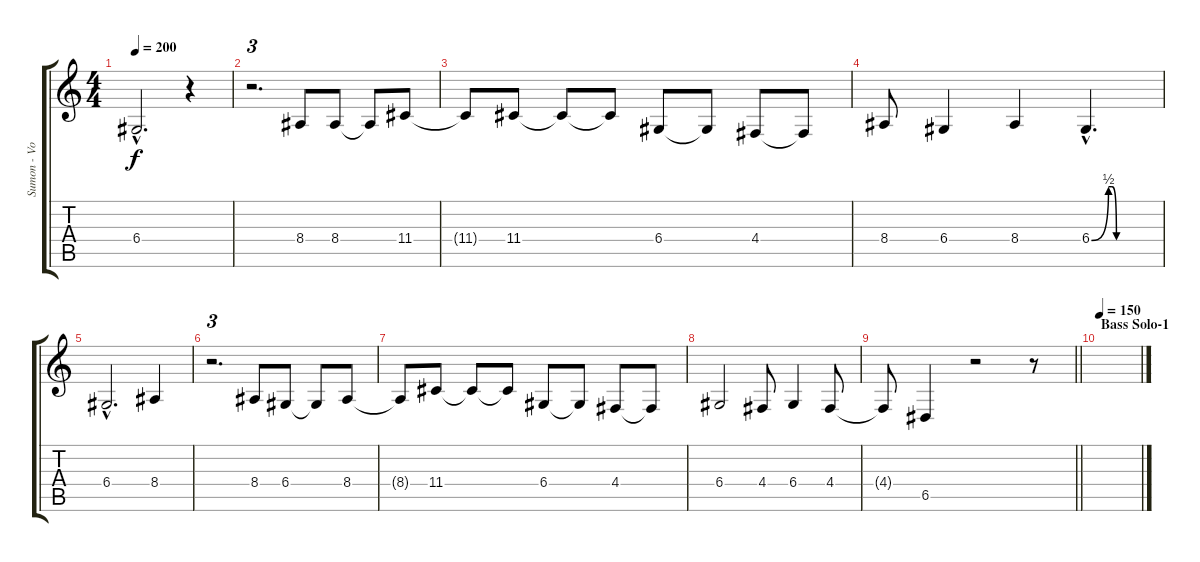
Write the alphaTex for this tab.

\track ("Sumon - Vocals" "Sumon - Vo") {instrument trumpet}
\staff {score tabs}
\tuning (E4 B3 G3 D3 A2 E2) {hide}
\ts (4 4)
\tempo 200
\clef g2
\ks c
6.4{hac}.2{d dy f} r.4 |
r.2{d tu (3 2)} 8.4.8 8.4.8 8.4{t}.8 11.4.8 |
11.4{t}.8 11.4.8 11.4{t}.8 11.4{t}.8 6.4.8 6.4{t}.8 4.4.8 4.4{t}.8 |
8.4.8 6.4.4 8.4.4 6.4{be (custom 0 0 15 2 18 2 22 0 43 0 60 0) hac}.4{d} |
6.4{hac}.2{d} 8.4.4 |
r.2{d tu (3 2)} 8.4.8 6.4.8 6.4{t}.8 8.4.8 |
8.4{t}.8 11.4.8 11.4{t}.8 11.4{t}.8 6.4.8 6.4{t}.8 4.4.8 4.4{t}.8 |
6.4.2 4.4.8 6.4.4 4.4.8 |
\barLineRight lightlight
4.4{t}.8 6.5.4 r.2 r.8 |
\section ("" "Bass Solo-1")
\tempo 150
